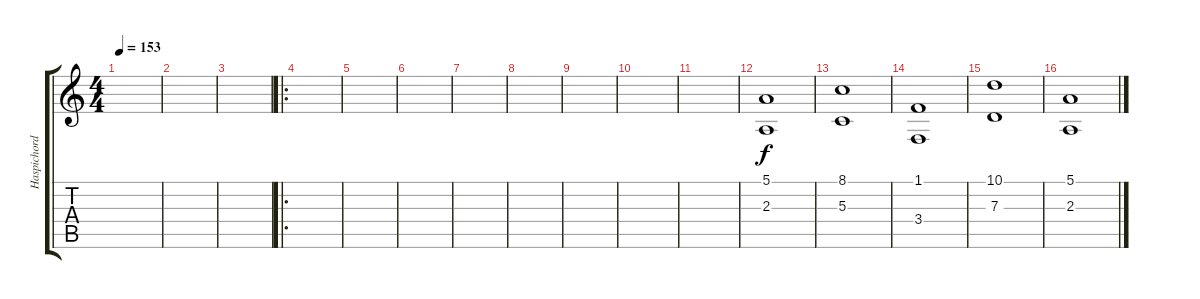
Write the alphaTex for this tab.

\track ("Haspichord" "Haspichord") {instrument harpsichord}
\staff {score tabs}
\tuning (E4 B3 G3 D3 A2 D2) {hide}
\ts (4 4)
\tempo 153
\clef g2
\ks c
|
|
|
\ro
|
|
|
|
|
|
|
|
(5.1 2.3).1 |
(8.1 5.3).1 |
(1.1 3.4).1 |
(10.1 7.3).1 |
(5.1 2.3).1
